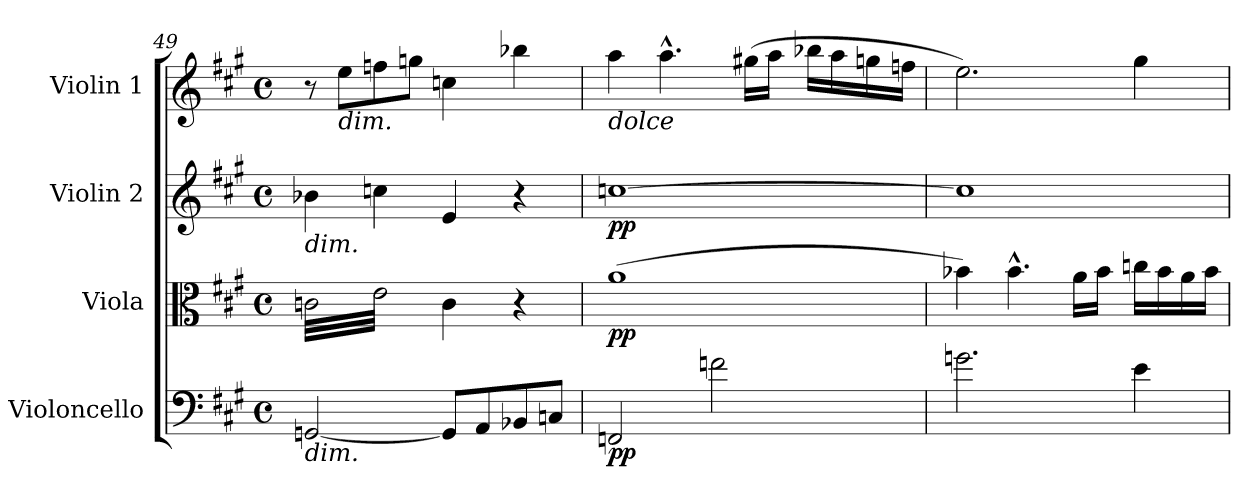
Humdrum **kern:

**kern	**dynam	**kern	**dynam	**kern	**dynam	**kern
*part4	*part4	*part3	*part3	*part2	*part2	*part1
*staff4	*staff4	*staff3	*staff3	*staff2	*staff2	*staff1
*I"Violoncello	*	*I"Viola	*	*I"Violin 2	*	*I"Violin 1
*I'Vc	*	*I'Vla	*	*I'Vln	*	*I'Vln
*clefF4	*	*clefC3	*	*clefG2	*	*clefG2
*k[f#c#g#]	*	*k[f#c#g#]	*	*k[f#c#g#]	*	*k[f#c#g#]
*M4/4	*	*M4/4	*	*M4/4	*	*M4/4
*met(c)	*	*met(c)	*	*met(c)	*	*met(c)
=49	=49	=49	=49	=49	=49	=49
!	!	!	!	!LO:TX:b:i:t=dim.	!	!
!	!	!LO:TX:b:i:t=dim.	!	!	!	!
!LO:TX:b:i:t=dim.	!	!	!	!	!	!
*	*	*tremolo	*	*	*	*
[2GGn/	.	(32cn\LLL	.	4b-X\	.	8r
.	.	32e\)	.	.	.	.
.	.	32cn\	.	.	.	.
.	.	32e\)	.	.	.	.
!	!	!	!	!	!	!LO:TX:b:i:t=dim.
.	.	32cn\	.	.	.	8ee\L
.	.	32e\)	.	.	.	.
.	.	32cn\	.	.	.	.
.	.	32e\)	.	.	.	.
.	.	32cn\	.	4ccn\	.	8ffn\
.	.	32e\)	.	.	.	.
.	.	32cn\	.	.	.	.
.	.	32e\)	.	.	.	.
.	.	32cn\	.	.	.	8ggn\J
.	.	32e\)	.	.	.	.
.	.	32cn\	.	.	.	.
.	.	32e\)JJJ	.	.	.	.
*	*	*Xtremolo	*	*	*	*
8GG/L]	.	4c\	.	4e/	.	4ccn\
.	.	.	.	.	.	.
.	.	.	.	.	.	.
.	.	.	.	.	.	.
8AA/	.	.	.	.	.	.
.	.	.	.	.	.	.
.	.	.	.	.	.	.
.	.	.	.	.	.	.
8BB-X/	.	4r	.	4r	.	4bb-X\
8Cn/J	.	.	.	.	.	.
=50	=50	=50	=50	=50	=50	=50
!	!	!	!	!	!	!LO:TX:b:i:t=dolce
!	!LO:DY:b	!	!LO:DY:b	!	!LO:DY:b	!
2FFn/	pp	(1a	pp	[1ccn	pp	4aa\
.	.	.	.	.	.	4.aa^^\
2fn\	.	.	.	.	.	.
.	.	.	.	.	.	(16gg#X\LL
.	.	.	.	.	.	16aa\JJ
.	.	.	.	.	.	16bb-X\LL
.	.	.	.	.	.	16aa\
.	.	.	.	.	.	16ggn\
.	.	.	.	.	.	16ffn\JJ
=51	=51	=51	=51	=51	=51	=51
2.gn\	.	4b-X\)	.	1cc]	.	2.ee\)
.	.	4.b-^^\	.	.	.	.
.	.	16a\LL	.	.	.	.
.	.	16b-\JJ	.	.	.	.
4e\	.	16ccn\LL	.	.	.	4gg#\
.	.	16b-\	.	.	.	.
.	.	16a\	.	.	.	.
.	.	16b-\JJ	.	.	.	.
=	=	=	=	=	=	=
*-	*-	*-	*-	*-	*-	*-
